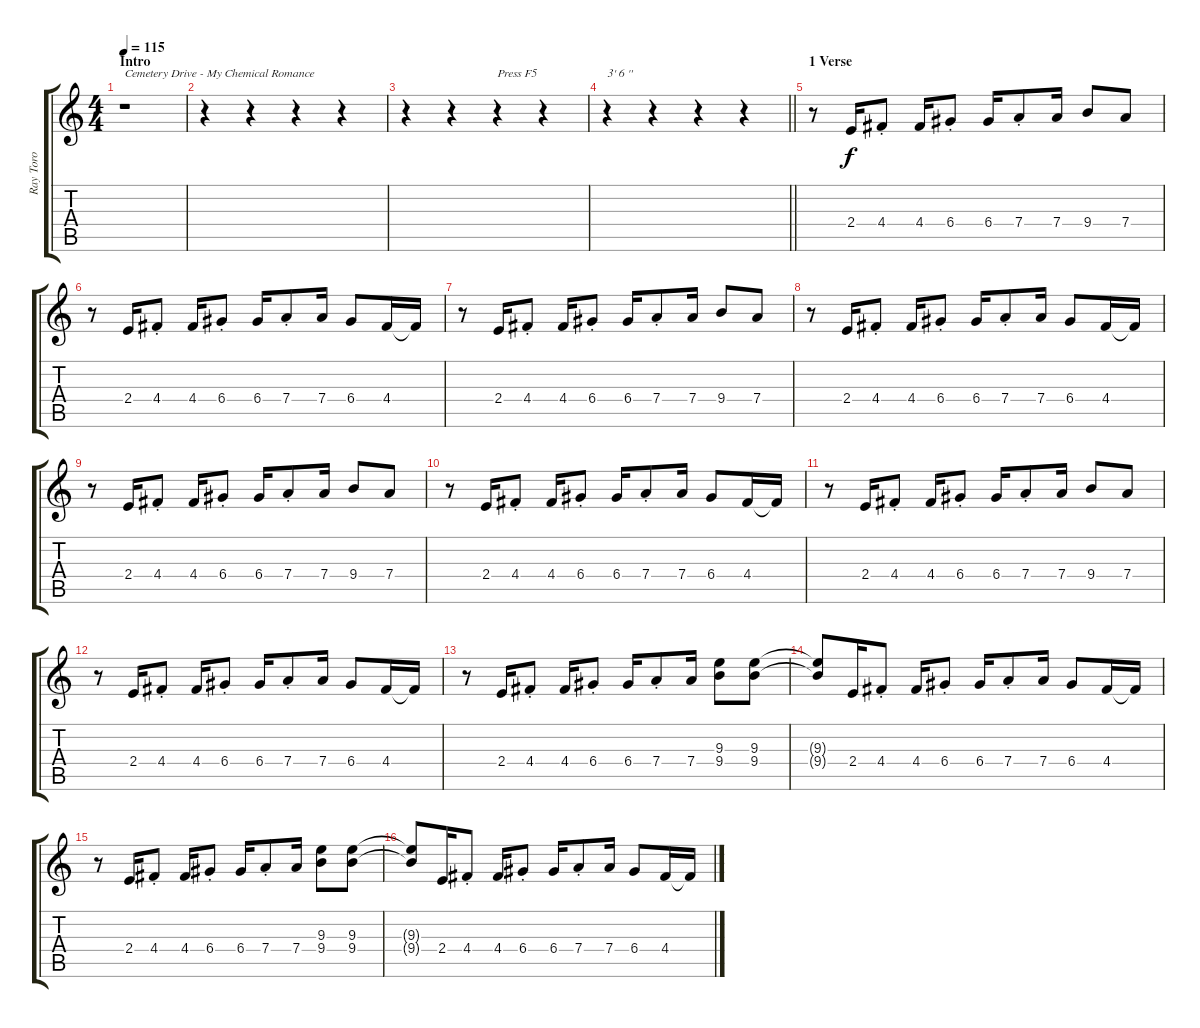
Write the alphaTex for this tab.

\track ("Ray Toro " "Ray Toro ") {instrument electricguitarjazz}
\staff {score tabs}
\tuning (E4 B3 G3 D3 A2 E2) {hide}
\ts (4 4)
\section ("" "Intro")
\tempo 115
\clef g2
\ks c
r.1{txt "Cemetery Drive - My Chemical Romance" dy f instrument electricguitarjazz} |
r.4 r.4 r.4 r.4 |
r.4 r.4 r.4{txt "Press F5"} r.4 |
\barLineRight lightlight
r.4{txt "3' 6 ''"} r.4 r.4 r.4 |
\section ("" "1 Verse")
r.8{volume 12} 2.4.16 4.4{st}.8 4.4.16 6.4{st}.8 6.4.16 7.4{st}.8 7.4.16 9.4.8 7.4.8 |
r.8 2.4.16 4.4{st}.8 4.4.16 6.4{st}.8 6.4.16 7.4{st}.8 7.4.16 6.4.8 4.4.16 4.4{t}.16 |
r.8{volume 12} 2.4.16 4.4{st}.8 4.4.16 6.4{st}.8 6.4.16 7.4{st}.8 7.4.16 9.4.8 7.4.8 |
r.8 2.4.16 4.4{st}.8 4.4.16 6.4{st}.8 6.4.16 7.4{st}.8 7.4.16 6.4.8 4.4.16 4.4{t}.16 |
r.8{volume 12} 2.4.16 4.4{st}.8 4.4.16 6.4{st}.8 6.4.16 7.4{st}.8 7.4.16 9.4.8 7.4.8 |
r.8 2.4.16 4.4{st}.8 4.4.16 6.4{st}.8 6.4.16 7.4{st}.8 7.4.16 6.4.8 4.4.16 4.4{t}.16 |
r.8{volume 12} 2.4.16 4.4{st}.8 4.4.16 6.4{st}.8 6.4.16 7.4{st}.8 7.4.16 9.4.8 7.4.8 |
r.8 2.4.16 4.4{st}.8 4.4.16 6.4{st}.8 6.4.16 7.4{st}.8 7.4.16 6.4.8 4.4.16 4.4{t}.16 |
r.8{volume 12} 2.4.16 4.4{st}.8 4.4.16 6.4{st}.8 6.4.16 7.4{st}.8 7.4.16 (9.3 9.4).8 (9.3 9.4).8 |
(9.3{t} 9.4{t}).8 2.4.16 4.4{st}.8 4.4.16 6.4{st}.8 6.4.16 7.4{st}.8 7.4.16 6.4.8 4.4.16 4.4{t}.16 |
r.8{volume 12} 2.4.16 4.4{st}.8 4.4.16 6.4{st}.8 6.4.16 7.4{st}.8 7.4.16 (9.3 9.4).8 (9.3 9.4).8 |
(9.3{t} 9.4{t}).8 2.4.16 4.4{st}.8 4.4.16 6.4{st}.8 6.4.16 7.4{st}.8 7.4.16 6.4.8 4.4.16 4.4{t}.16
